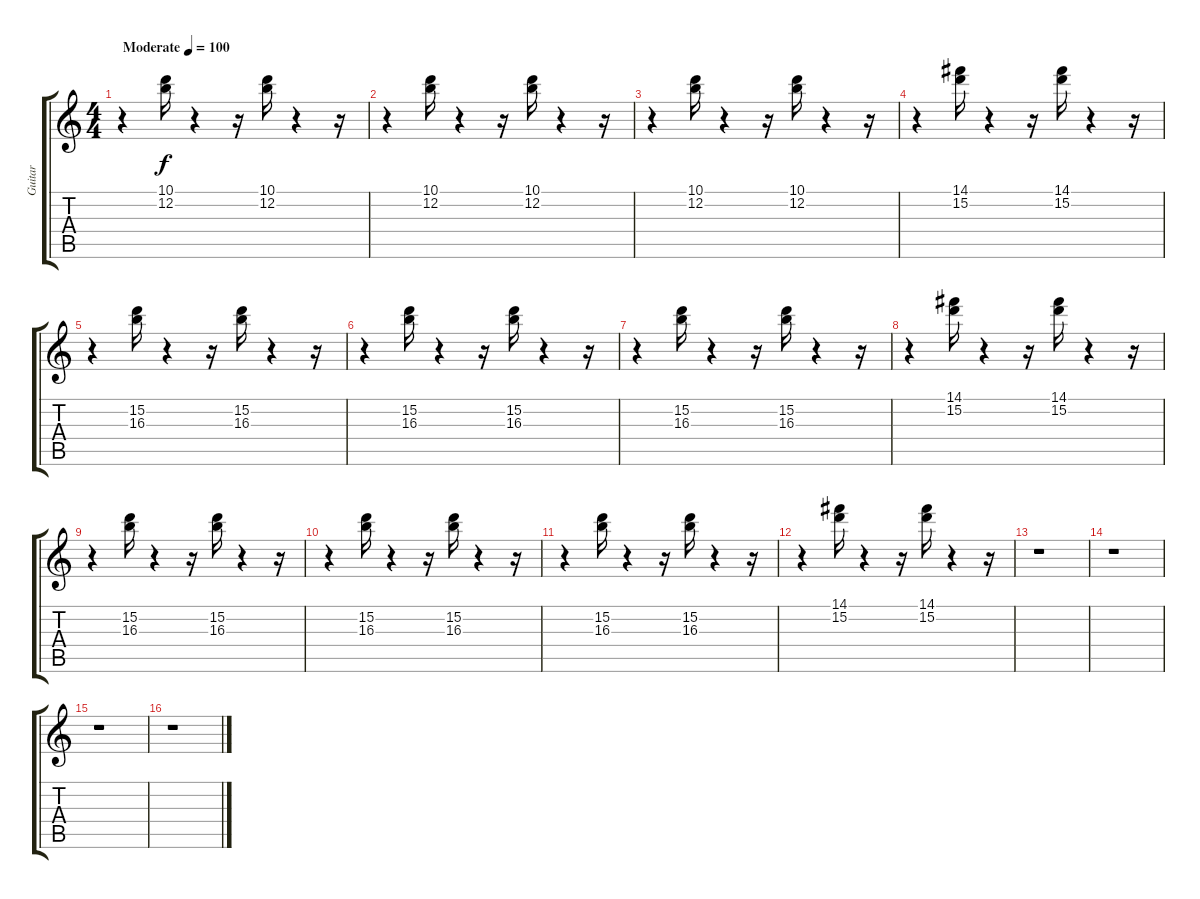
\track ("Guitar" "Guitar") {instrument electricguitarmuted}
\staff {score tabs}
\tuning (E4 B3 G3 D3 A2 E2) {hide}
\ts (4 4)
\tempo (100 "Moderate")
\clef g2
\ks c
r.4{dy f instrument electricguitarmuted} (10.1 12.2).16 r.4 r.16 (10.1 12.2).16 r.4 r.16 |
r.4 (10.1 12.2).16 r.4 r.16 (10.1 12.2).16 r.4 r.16 |
r.4 (10.1 12.2).16 r.4 r.16 (10.1 12.2).16 r.4 r.16 |
r.4 (14.1 15.2).16 r.4 r.16 (14.1 15.2).16 r.4 r.16 |
r.4 (15.2 16.3).16 r.4 r.16 (15.2 16.3).16 r.4 r.16 |
r.4 (15.2 16.3).16 r.4 r.16 (15.2 16.3).16 r.4 r.16 |
r.4 (15.2 16.3).16 r.4 r.16 (15.2 16.3).16 r.4 r.16 |
r.4 (14.1 15.2).16 r.4 r.16 (14.1 15.2).16 r.4 r.16 |
r.4 (15.2 16.3).16 r.4 r.16 (15.2 16.3).16 r.4 r.16 |
r.4 (15.2 16.3).16 r.4 r.16 (15.2 16.3).16 r.4 r.16 |
r.4 (15.2 16.3).16 r.4 r.16 (15.2 16.3).16 r.4 r.16 |
r.4 (14.1 15.2).16 r.4 r.16 (14.1 15.2).16 r.4 r.16 |
r.1 |
r.1 |
r.1 |
r.1
